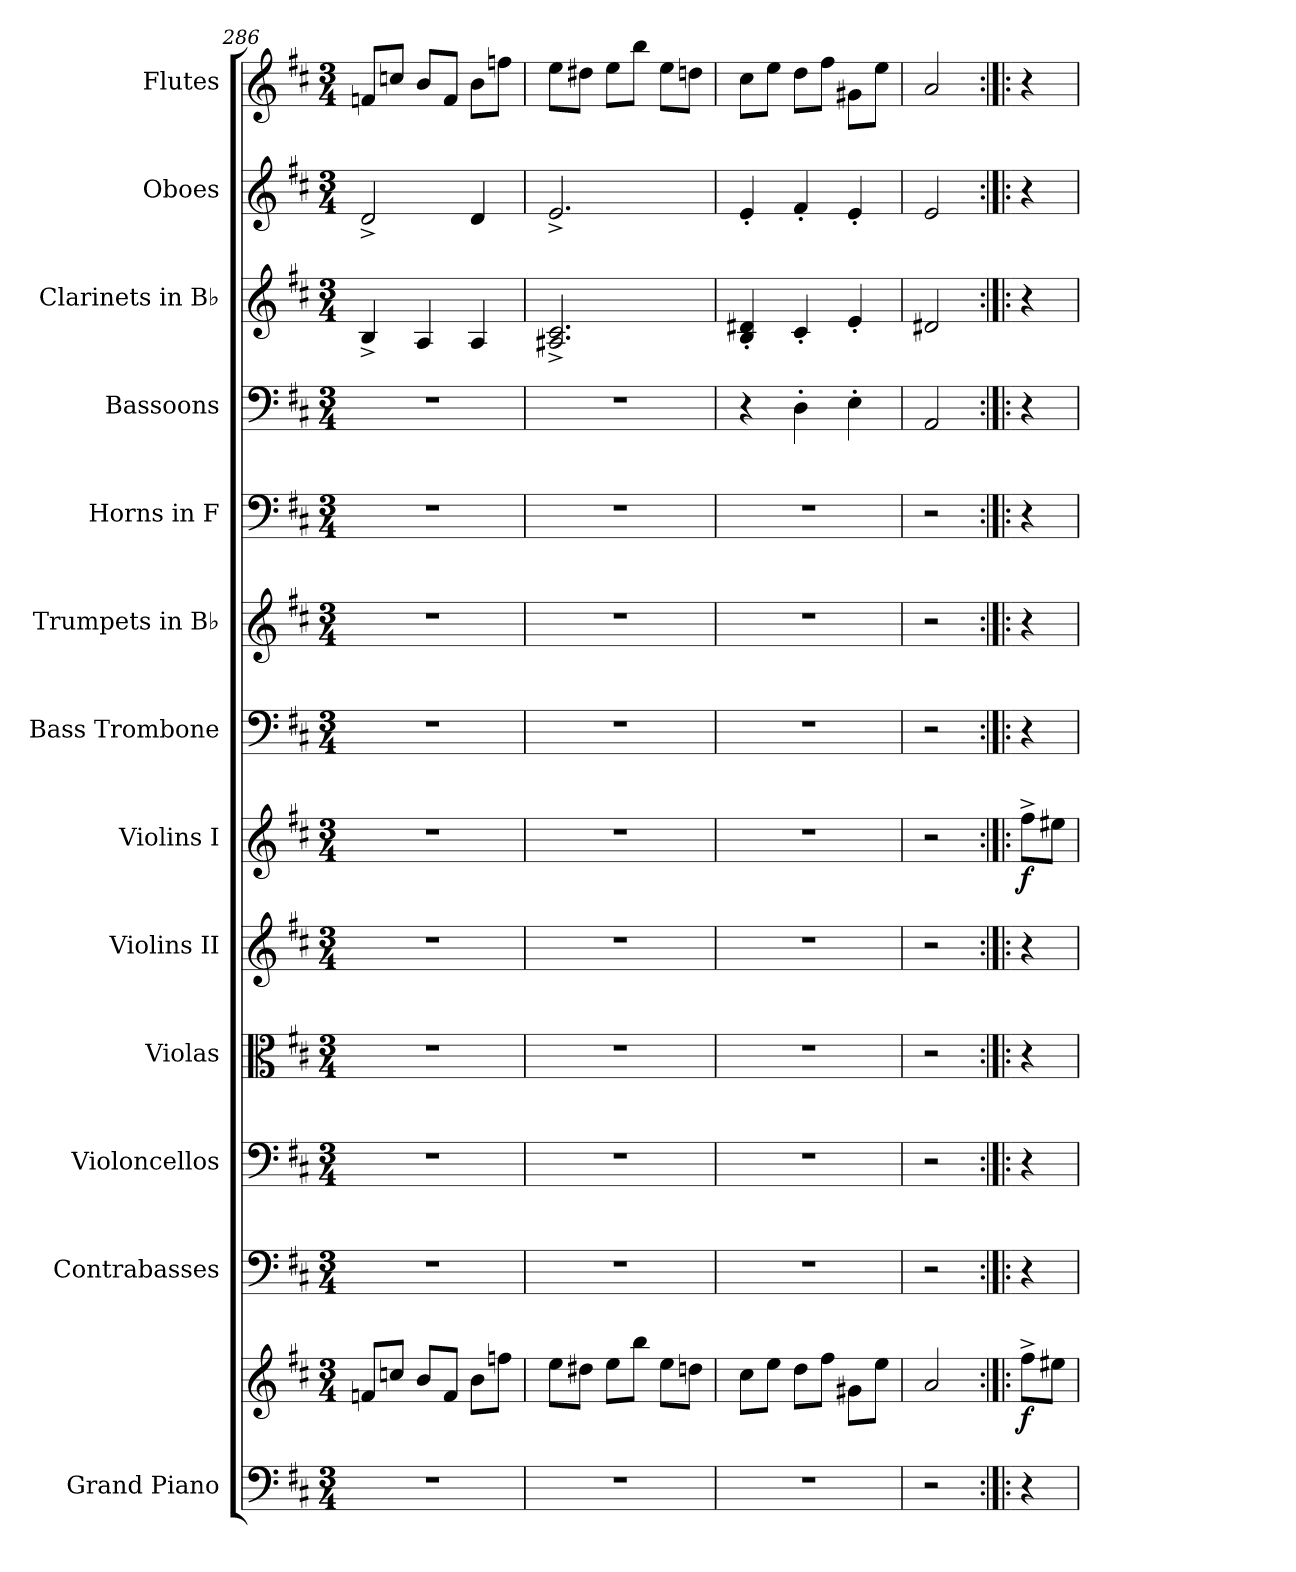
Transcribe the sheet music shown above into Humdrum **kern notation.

**kern	**kern	**dynam	**kern	**kern	**kern	**kern	**kern	**dynam	**kern	**kern	**kern	**kern	**kern	**kern	**kern
*part13	*part13	*part13	*part12	*part11	*part10	*part9	*part8	*part8	*part7	*part6	*part5	*part4	*part3	*part2	*part1
*staff14	*staff13	*staff13/14	*staff12	*staff11	*staff10	*staff9	*staff8	*staff8	*staff7	*staff6	*staff5	*staff4	*staff3	*staff2	*staff1
*I"Grand Piano	*	*	*I"Contrabasses	*I"Violoncellos	*I"Violas	*I"Violins II	*I"Violins I	*	*I"Bass Trombone	*I"Trumpets in B♭	*I"Horns in F	*I"Bassoons	*I"Clarinets in B♭	*I"Oboes	*I"Flutes
*I'Pno.	*	*	*I'Cb.	*I'Vc.	*I'Vla.	*I'Vln. II	*I'Vln. I	*	*I'B. Tbn.	*	*	*I'Bsn.	*	*I'Ob.	*I'Fl.
*clefF4	*clefG2	*	*clefF4	*clefF4	*clefC3	*clefG2	*clefG2	*	*clefF4	*clefG2	*clefF4	*clefF4	*clefG2	*clefG2	*clefG2
*	*	*	*ITrd7c12	*	*	*	*	*	*	*ITrd1c2	*ITrd4c7	*	*ITrd1c2	*	*
*k[f#c#]	*k[f#c#]	*	*k[f#c#]	*k[f#c#]	*k[f#c#]	*k[f#c#]	*k[f#c#]	*	*k[f#c#]	*k[]	*k[f#]	*k[f#c#]	*k[]	*k[f#c#]	*k[f#c#]
*M3/4	*M3/4	*	*M3/4	*M3/4	*M3/4	*M3/4	*M3/4	*	*M3/4	*M3/4	*M3/4	*M3/4	*M3/4	*M3/4	*M3/4
=286	=286	=286	=286	=286	=286	=286	=286	=286	=286	=286	=286	=286	=286	=286	=286
2.r	8fn/L	.	2.r	2.r	2.r	2.r	2.r	.	2.r	2.r	2.r	2.r	4A^/	2d^/	8fn/L
.	8ccn/J	.	.	.	.	.	.	.	.	.	.	.	.	.	8ccn/J
.	8b/L	.	.	.	.	.	.	.	.	.	.	.	4G/	.	8b/L
.	8f/J	.	.	.	.	.	.	.	.	.	.	.	.	.	8f/J
.	8b\L	.	.	.	.	.	.	.	.	.	.	.	4G/	4d/	8b\L
.	8ffn\J	.	.	.	.	.	.	.	.	.	.	.	.	.	8ffn\J
=287	=287	=287	=287	=287	=287	=287	=287	=287	=287	=287	=287	=287	=287	=287	=287
2.r	8ee\L	.	2.r	2.r	2.r	2.r	2.r	.	2.r	2.r	2.r	2.r	2.G#X/^ 2.B/^	2.e^/	8ee\L
.	8dd#X\J	.	.	.	.	.	.	.	.	.	.	.	.	.	8dd#X\J
.	8ee\L	.	.	.	.	.	.	.	.	.	.	.	.	.	8ee\L
.	8bb\J	.	.	.	.	.	.	.	.	.	.	.	.	.	8bb\J
.	8ee\L	.	.	.	.	.	.	.	.	.	.	.	.	.	8ee\L
.	8ddn\J	.	.	.	.	.	.	.	.	.	.	.	.	.	8ddn\J
=288	=288	=288	=288	=288	=288	=288	=288	=288	=288	=288	=288	=288	=288	=288	=288
2.r	8cc#\L	.	2.r	2.r	2.r	2.r	2.r	.	2.r	2.r	2.r	4r	4A/' 4c#X/'	4e'/	8cc#\L
.	8ee\J	.	.	.	.	.	.	.	.	.	.	.	.	.	8ee\J
.	8dd\L	.	.	.	.	.	.	.	.	.	.	4D'\	4B'/	4f#'/	8dd\L
.	8ff#\J	.	.	.	.	.	.	.	.	.	.	.	.	.	8ff#\J
.	8g#X\L	.	.	.	.	.	.	.	.	.	.	4E'\	4d'/	4e'/	8g#X\L
.	8ee\J	.	.	.	.	.	.	.	.	.	.	.	.	.	8ee\J
=289	=289	=289	=289	=289	=289	=289	=289	=289	=289	=289	=289	=289	=289	=289	=289
2r	2a/	.	2r	2r	2r	2r	2r	.	2r	2r	2r	2AA/	2c#X/	2e/	2a/
=290:|!|:	=290:|!|:	=290:|!|:	=290:|!|:	=290:|!|:	=290:|!|:	=290:|!|:	=290:|!|:	=290:|!|:	=290:|!|:	=290:|!|:	=290:|!|:	=290:|!|:	=290:|!|:	=290:|!|:	=290:|!|:
!	!	!LO:DY:b	!	!	!	!	!	!LO:DY:b	!	!	!	!	!	!	!
4r	8ff#^\L	f	4r	4r	4r	4r	8ff#^\L	f	4r	4r	4r	4r	4r	4r	4r
.	8ee#X\J	.	.	.	.	.	8ee#X\J	.	.	.	.	.	.	.	.
=	=	=	=	=	=	=	=	=	=	=	=	=	=	=	=
*-	*-	*-	*-	*-	*-	*-	*-	*-	*-	*-	*-	*-	*-	*-	*-
